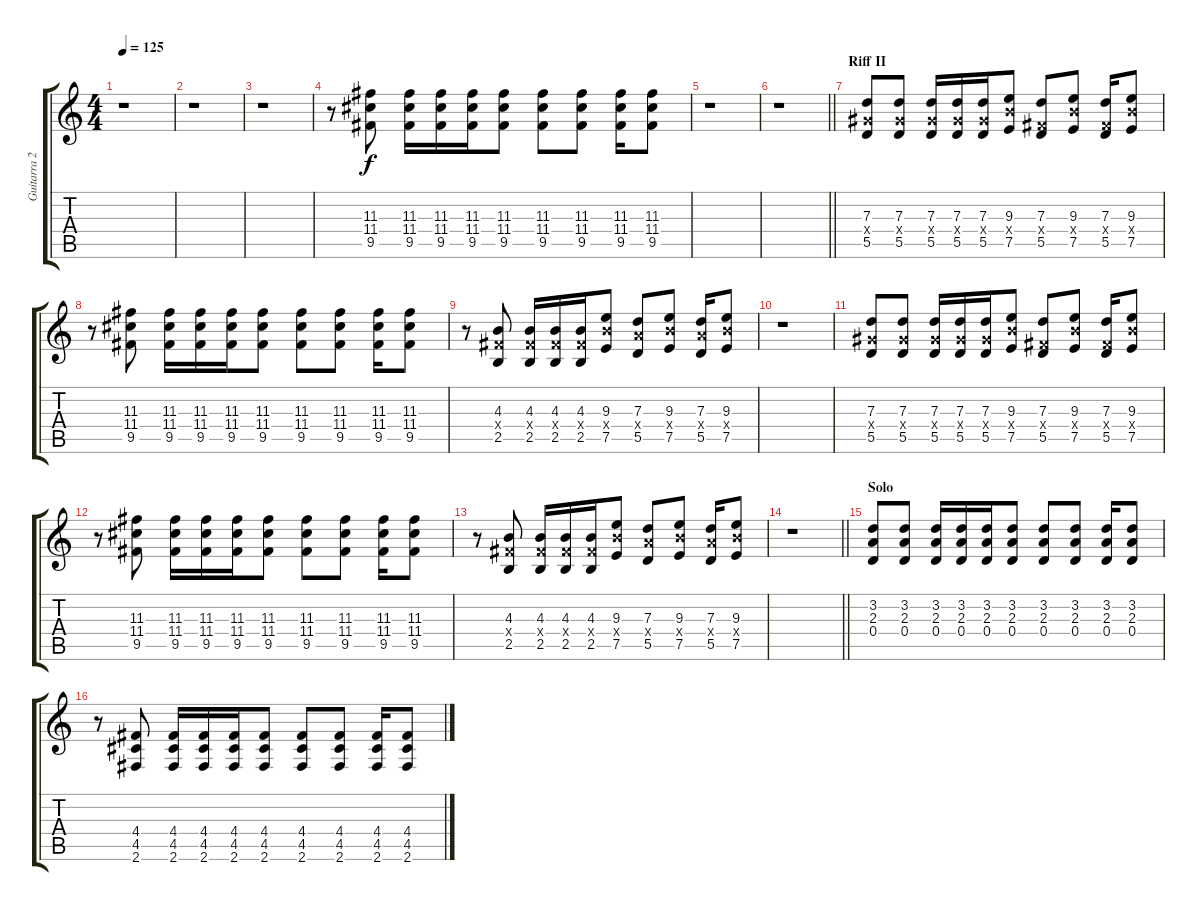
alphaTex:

\track ("Guitarra 2" "Guitarra 2") {instrument distortionguitar}
\staff {score tabs}
\tuning (E4 B3 G3 D3 A2 E2) {hide}
\ts (4 4)
\tempo 125
\clef g2
\ks c
r.1{dy f} |
r.1 |
r.1 |
r.8 (11.3 11.4 9.5).8 (11.3 11.4 9.5).16 (11.3 11.4 9.5).16 (11.3 11.4 9.5).16 (11.3 11.4 9.5).8 (11.3 11.4 9.5).8 (11.3 11.4 9.5).8 (11.3 11.4 9.5).16 (11.3 11.4 9.5).8 |
r.1 |
\barLineRight lightlight
r.1 |
\section ("" "Riff II")
(7.3 6.4{x} 5.5).8 (7.3 6.4{x} 5.5).8 (7.3 6.4{x} 5.5).16 (7.3 6.4{x} 5.5).16 (7.3 6.4{x} 5.5).16 (9.3 9.4{x} 7.5).8 (7.3 4.4{x} 5.5).8 (9.3 9.4{x} 7.5).8 (7.3 4.4{x} 5.5).16 (9.3 9.4{x} 7.5).8 |
r.8 (11.3 11.4 9.5).8 (11.3 11.4 9.5).16 (11.3 11.4 9.5).16 (11.3 11.4 9.5).16 (11.3 11.4 9.5).8 (11.3 11.4 9.5).8 (11.3 11.4 9.5).8 (11.3 11.4 9.5).16 (11.3 11.4 9.5).8 |
r.8 (4.3 4.4{x} 2.5).8 (4.3 4.4{x} 2.5).16 (4.3 4.4{x} 2.5).16 (4.3 4.4{x} 2.5).16 (9.3 9.4{x} 7.5).8 (7.3 7.4{x} 5.5).8 (9.3 9.4{x} 7.5).8 (7.3 7.4{x} 5.5).16 (9.3 9.4{x} 7.5).8 |
r.1 |
(7.3 6.4{x} 5.5).8 (7.3 6.4{x} 5.5).8 (7.3 6.4{x} 5.5).16 (7.3 6.4{x} 5.5).16 (7.3 6.4{x} 5.5).16 (9.3 9.4{x} 7.5).8 (7.3 4.4{x} 5.5).8 (9.3 9.4{x} 7.5).8 (7.3 4.4{x} 5.5).16 (9.3 9.4{x} 7.5).8 |
r.8 (11.3 11.4 9.5).8 (11.3 11.4 9.5).16 (11.3 11.4 9.5).16 (11.3 11.4 9.5).16 (11.3 11.4 9.5).8 (11.3 11.4 9.5).8 (11.3 11.4 9.5).8 (11.3 11.4 9.5).16 (11.3 11.4 9.5).8 |
r.8 (4.3 4.4{x} 2.5).8 (4.3 4.4{x} 2.5).16 (4.3 4.4{x} 2.5).16 (4.3 4.4{x} 2.5).16 (9.3 9.4{x} 7.5).8 (7.3 7.4{x} 5.5).8 (9.3 9.4{x} 7.5).8 (7.3 7.4{x} 5.5).16 (9.3 9.4{x} 7.5).8 |
\barLineRight lightlight
r.1 |
\section ("" "Solo")
(3.2 2.3 0.4).8{volume 10} (3.2 2.3 0.4).8 (3.2 2.3 0.4).16 (3.2 2.3 0.4).16 (3.2 2.3 0.4).16 (3.2 2.3 0.4).8 (3.2 2.3 0.4).8 (3.2 2.3 0.4).8 (3.2 2.3 0.4).16 (3.2 2.3 0.4).8 |
r.8 (4.4 4.5 2.6).8 (4.4 4.5 2.6).16 (4.4 4.5 2.6).16 (4.4 4.5 2.6).16 (4.4 4.5 2.6).8 (4.4 4.5 2.6).8 (4.4 4.5 2.6).8 (4.4 4.5 2.6).16 (4.4 4.5 2.6).8
